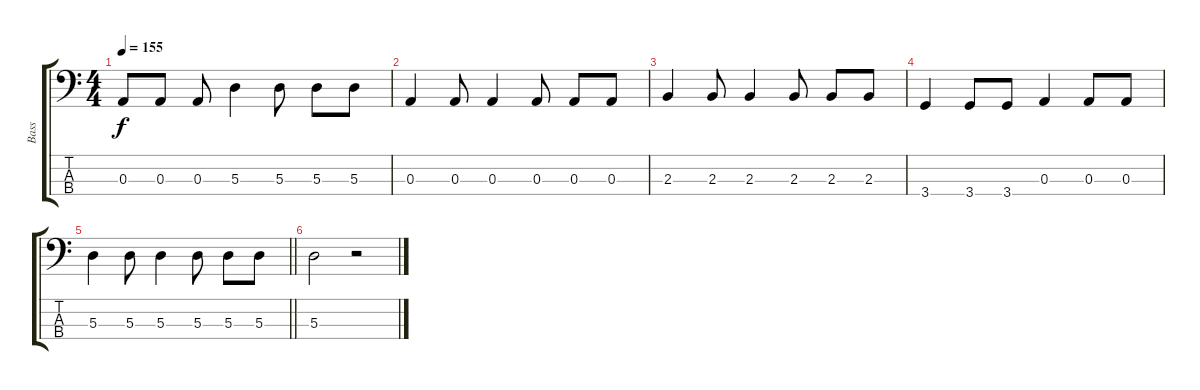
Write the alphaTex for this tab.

\track ("Bass" "Bass") {instrument electricbassfinger}
\staff {score tabs}
\tuning (G2 D2 A1 E1) {hide}
\ts (4 4)
\tempo 155
\clef f4
\ks c
0.3.8{dy f} 0.3.8 0.3.8 5.3.4 5.3.8 5.3.8 5.3.8 |
0.3.4 0.3.8 0.3.4 0.3.8 0.3.8 0.3.8 |
2.3.4 2.3.8 2.3.4 2.3.8 2.3.8 2.3.8 |
3.4.4 3.4.8 3.4.8 0.3.4 0.3.8 0.3.8 |
\barLineRight lightlight
5.3.4 5.3.8 5.3.4 5.3.8 5.3.8 5.3.8 |
5.3.2 r.2
